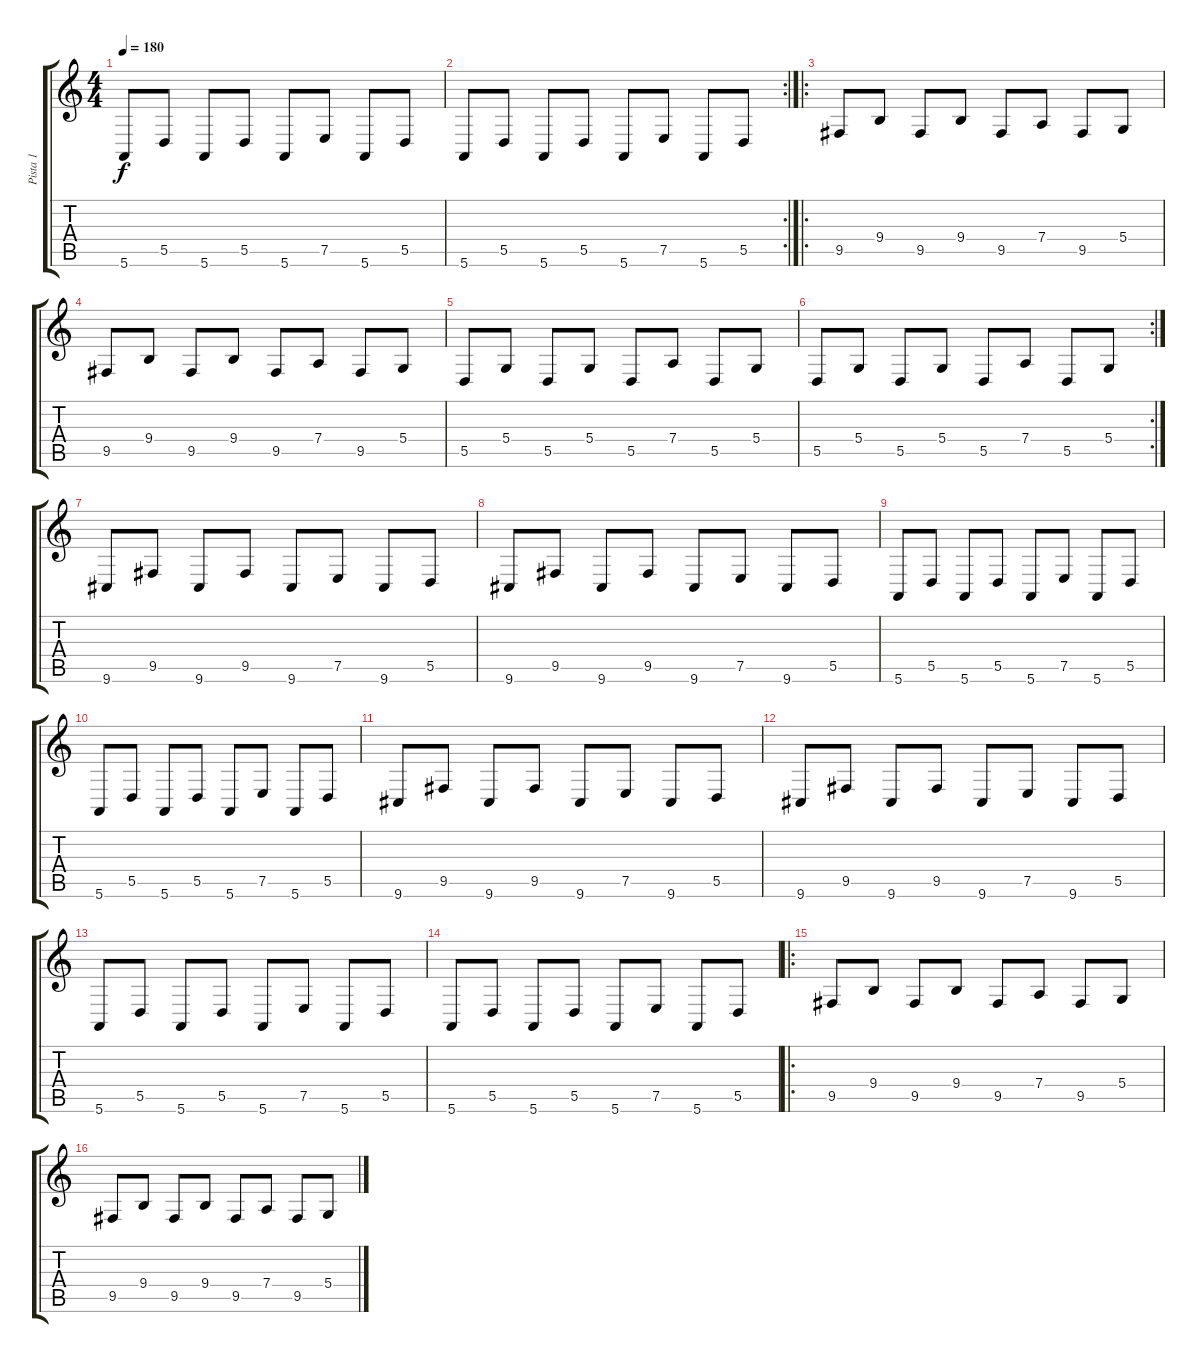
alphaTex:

\track ("Pista 1" "Pista 1") {instrument orchestralharp}
\staff {score tabs}
\tuning (E4 B3 G3 D3 A2 E2) {hide}
\ts (4 4)
\tempo 180
\clef g2
\ks c
5.6.8{dy f} 5.5.8 5.6.8 5.5.8 5.6.8 7.5.8 5.6.8 5.5.8 |
\rc 2
5.6.8 5.5.8 5.6.8 5.5.8 5.6.8 7.5.8 5.6.8 5.5.8 |
\ro
9.5.8 9.4.8 9.5.8 9.4.8 9.5.8 7.4.8 9.5.8 5.4.8 |
9.5.8 9.4.8 9.5.8 9.4.8 9.5.8 7.4.8 9.5.8 5.4.8 |
5.5.8 5.4.8 5.5.8 5.4.8 5.5.8 7.4.8 5.5.8 5.4.8 |
\rc 2
5.5.8 5.4.8 5.5.8 5.4.8 5.5.8 7.4.8 5.5.8 5.4.8 |
9.6.8 9.5.8 9.6.8 9.5.8 9.6.8 7.5.8 9.6.8 5.5.8 |
9.6.8 9.5.8 9.6.8 9.5.8 9.6.8 7.5.8 9.6.8 5.5.8 |
5.6.8 5.5.8 5.6.8 5.5.8 5.6.8 7.5.8 5.6.8 5.5.8 |
5.6.8 5.5.8 5.6.8 5.5.8 5.6.8 7.5.8 5.6.8 5.5.8 |
9.6.8 9.5.8 9.6.8 9.5.8 9.6.8 7.5.8 9.6.8 5.5.8 |
9.6.8 9.5.8 9.6.8 9.5.8 9.6.8 7.5.8 9.6.8 5.5.8 |
5.6.8 5.5.8 5.6.8 5.5.8 5.6.8 7.5.8 5.6.8 5.5.8 |
5.6.8 5.5.8 5.6.8 5.5.8 5.6.8 7.5.8 5.6.8 5.5.8 |
\ro
9.5.8 9.4.8 9.5.8 9.4.8 9.5.8 7.4.8 9.5.8 5.4.8 |
9.5.8 9.4.8 9.5.8 9.4.8 9.5.8 7.4.8 9.5.8 5.4.8
